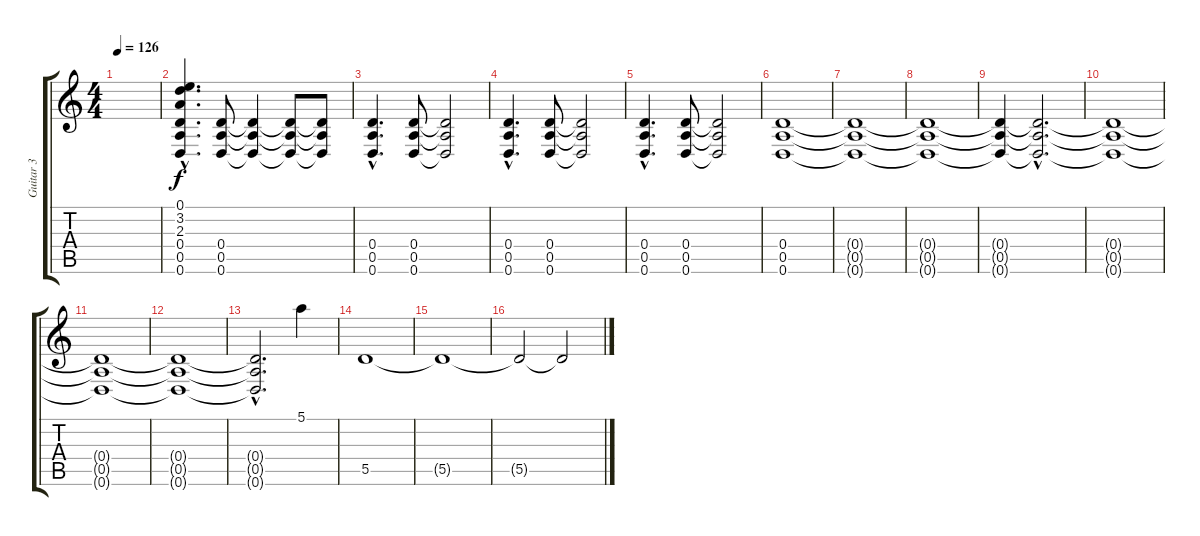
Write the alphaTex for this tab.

\track ("Guitar 3" "Guitar 3") {instrument distortionguitar}
\staff {score tabs}
\tuning (E4 B3 G3 D3 A2 D2) {hide}
\ts (4 4)
\tempo 126
\clef g2
\ks c
|
(0.1{hac} 3.2{hac} 2.3{hac} 0.4{hac} 0.5{hac} 0.6{hac}).4{d} (0.4 0.5 0.6).8 (0.4{t} 0.5{t} 0.6{t}).4 (0.4{t} 0.5{t} 0.6{t}).8 (0.4{t} 0.5{t} 0.6{t}).8 |
(0.4{hac} 0.5{hac} 0.6{hac}).4{d} (0.4 0.5 0.6).8 (0.4{t} 0.5{t} 0.6{t}).2 |
(0.4{hac} 0.5{hac} 0.6{hac}).4{d} (0.4 0.5 0.6).8 (0.4{t} 0.5{t} 0.6{t}).2 |
(0.4{hac} 0.5{hac} 0.6{hac}).4{d} (0.4 0.5 0.6).8 (0.4{t} 0.5{t} 0.6{t}).2 |
(0.4 0.5 0.6).1 |
(0.4{t} 0.5{t} 0.6{t}).1 |
(0.4{t} 0.5{t} 0.6{t}).1 |
(0.4{t} 0.5{t} 0.6{t}).4 (0.4{hac t} 0.5{hac t} 0.6{hac t}).2{d} |
(0.4{t} 0.5{t} 0.6{t}).1 |
(0.4{t} 0.5{t} 0.6{t}).1 |
(0.4{t} 0.5{t} 0.6{t}).1 |
(0.4{hac t} 0.5{hac t} 0.6{hac t}).2{d} 5.1.4 |
5.5.1 |
5.5{t}.1 |
5.5{t}.2 5.5{t}.2
